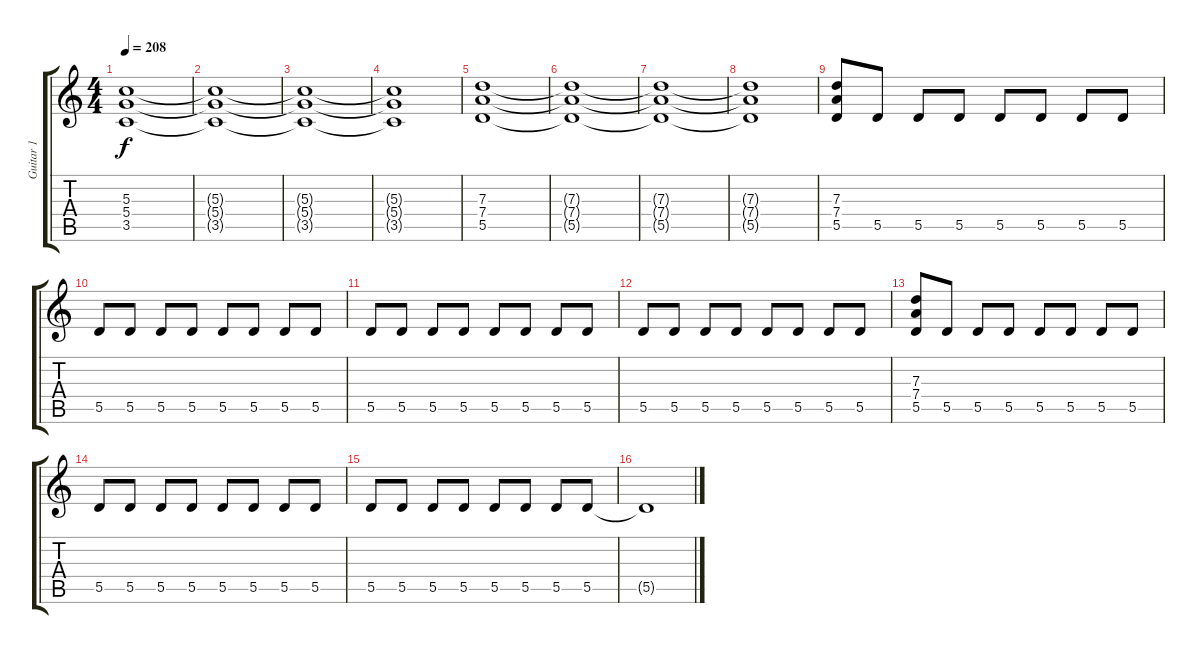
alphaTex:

\track ("Guitar 1" "Guitar 1") {instrument distortionguitar}
\staff {score tabs}
\tuning (E4 B3 G3 D3 A2 E2) {hide}
\ts (4 4)
\tempo 208
\clef g2
\ks c
(5.3 5.4 3.5).1{dy f} |
(5.3{t} 5.4{t} 3.5{t}).1 |
(5.3{t} 5.4{t} 3.5{t}).1 |
(5.3{t} 5.4{t} 3.5{t}).1 |
(7.3 7.4 5.5).1 |
(7.3{t} 7.4{t} 5.5{t}).1 |
(7.3{t} 7.4{t} 5.5{t}).1 |
(7.3{t} 7.4{t} 5.5{t}).1 |
(7.3 7.4 5.5).8 5.5.8 5.5.8 5.5.8 5.5.8 5.5.8 5.5.8 5.5.8 |
5.5.8 5.5.8 5.5.8 5.5.8 5.5.8 5.5.8 5.5.8 5.5.8 |
5.5.8 5.5.8 5.5.8 5.5.8 5.5.8 5.5.8 5.5.8 5.5.8 |
5.5.8 5.5.8 5.5.8 5.5.8 5.5.8 5.5.8 5.5.8 5.5.8 |
(7.3 7.4 5.5).8 5.5.8 5.5.8 5.5.8 5.5.8 5.5.8 5.5.8 5.5.8 |
5.5.8 5.5.8 5.5.8 5.5.8 5.5.8 5.5.8 5.5.8 5.5.8 |
5.5.8 5.5.8 5.5.8 5.5.8 5.5.8 5.5.8 5.5.8 5.5.8 |
5.5{t}.1
